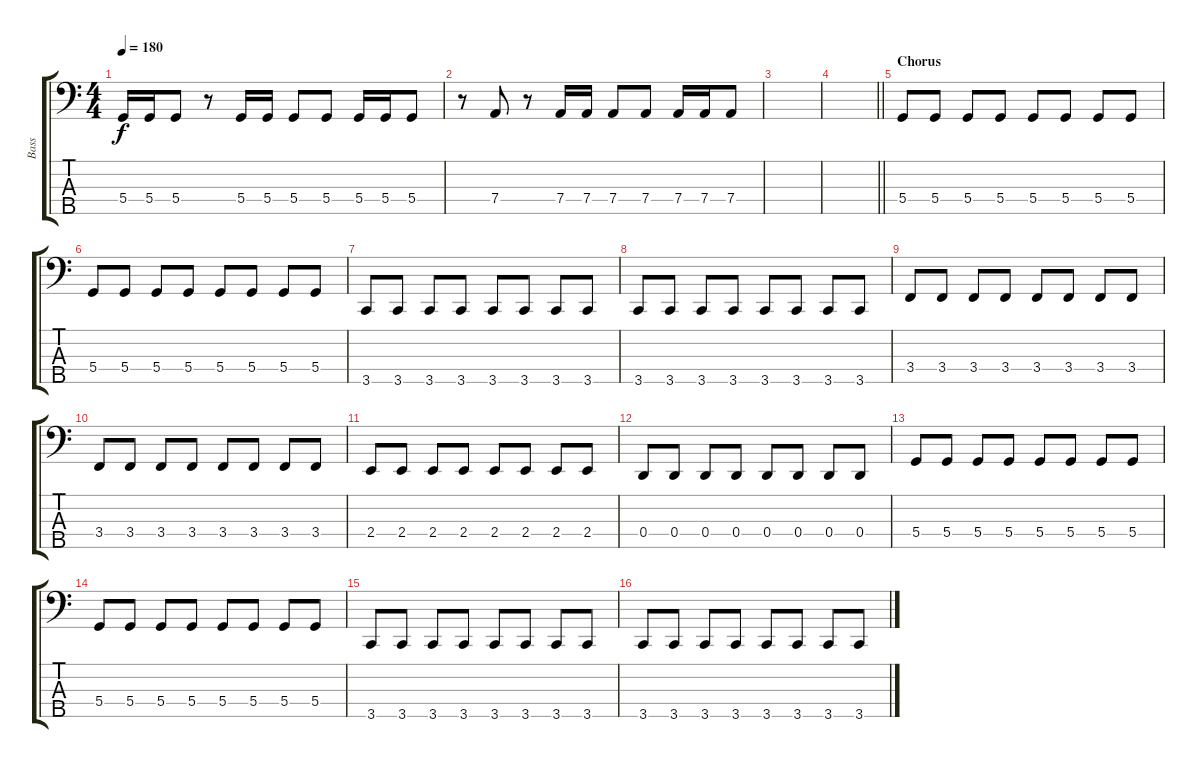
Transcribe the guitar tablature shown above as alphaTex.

\track ("Bass" "Bass") {instrument electricbassfinger}
\staff {score tabs}
\tuning (G2 D2 A1 D1 A0) {hide}
\ts (4 4)
\tempo 180
\clef f4
\ks c
5.4.16{dy f} 5.4.16 5.4.8 r.8 5.4.16 5.4.16 5.4.8 5.4.8 5.4.16 5.4.16 5.4.8 |
r.8 7.4.8 r.8 7.4.16 7.4.16 7.4.8 7.4.8 7.4.16 7.4.16 7.4.8 |
|
\barLineRight lightlight
|
\section ("" "Chorus")
5.4.8 5.4.8 5.4.8 5.4.8 5.4.8 5.4.8 5.4.8 5.4.8 |
5.4.8 5.4.8 5.4.8 5.4.8 5.4.8 5.4.8 5.4.8 5.4.8 |
3.5.8 3.5.8 3.5.8 3.5.8 3.5.8 3.5.8 3.5.8 3.5.8 |
3.5.8 3.5.8 3.5.8 3.5.8 3.5.8 3.5.8 3.5.8 3.5.8 |
3.4.8 3.4.8 3.4.8 3.4.8 3.4.8 3.4.8 3.4.8 3.4.8 |
3.4.8 3.4.8 3.4.8 3.4.8 3.4.8 3.4.8 3.4.8 3.4.8 |
2.4.8 2.4.8 2.4.8 2.4.8 2.4.8 2.4.8 2.4.8 2.4.8 |
0.4.8 0.4.8 0.4.8 0.4.8 0.4.8 0.4.8 0.4.8 0.4.8 |
5.4.8 5.4.8 5.4.8 5.4.8 5.4.8 5.4.8 5.4.8 5.4.8 |
5.4.8 5.4.8 5.4.8 5.4.8 5.4.8 5.4.8 5.4.8 5.4.8 |
3.5.8 3.5.8 3.5.8 3.5.8 3.5.8 3.5.8 3.5.8 3.5.8 |
3.5.8 3.5.8 3.5.8 3.5.8 3.5.8 3.5.8 3.5.8 3.5.8
